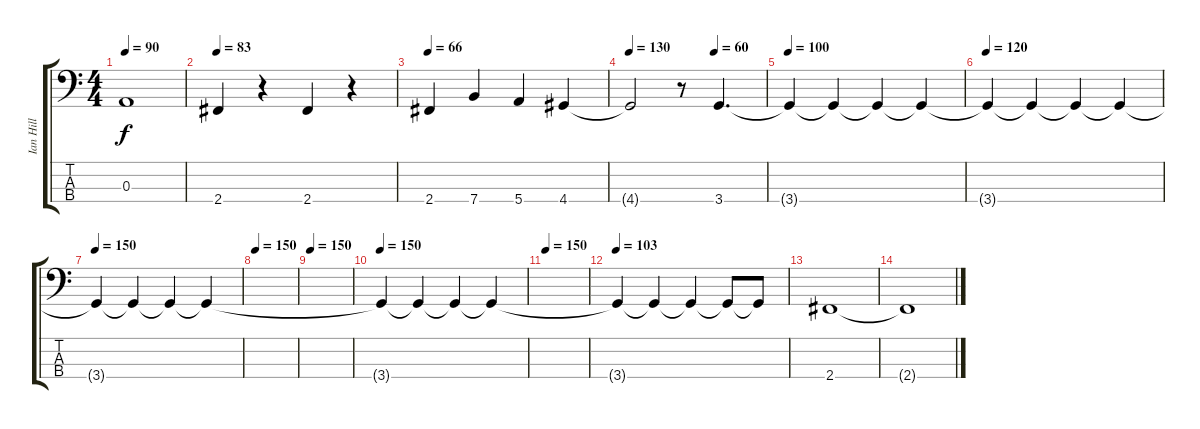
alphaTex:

\track ("Ian Hill" "Ian Hill") {instrument electricbasspick}
\staff {score tabs}
\tuning (G2 D2 A1 E1) {hide}
\ts (4 4)
\tempo 90
\clef f4
\ks c
0.3.1{dy f} |
\tempo 83
2.4.4 r.4 2.4.4 r.4 |
\tempo 66
2.4.4 7.4.4 5.4.4 4.4.4 |
\tempo 130
\tempo (60 0.625)
4.4{t}.2 r.8 3.4.4{d} |
\tempo 100
3.4{t}.4 3.4{t}.4 3.4{t}.4 3.4{t}.4 |
\tempo 120
3.4{t}.4 3.4{t}.4 3.4{t}.4 3.4{t}.4 |
\tempo 150
3.4{t}.4 3.4{t}.4 3.4{t}.4 3.4{t}.4 |
\tempo 150
|
\tempo 150
|
\tempo 150
3.4{t}.4 3.4{t}.4 3.4{t}.4 3.4{t}.4 |
\tempo 150
|
\tempo 103
3.4{t}.4 3.4{t}.4 3.4{t}.4 3.4{t}.8 3.4{t}.8 |
2.4.1 |
2.4{t}.1
